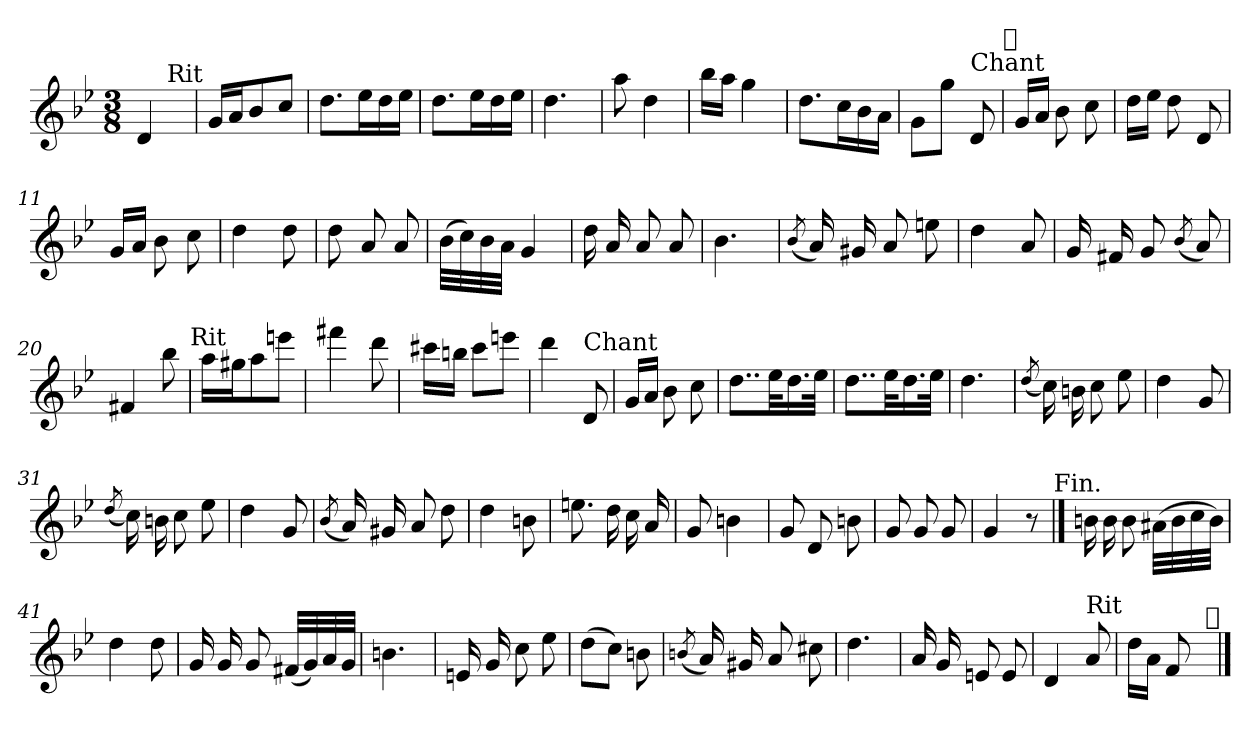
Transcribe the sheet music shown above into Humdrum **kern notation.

**kern
*part1
*staff1
*clefG2
*k[b-e-]
*B-:
*M3/8
=
!LO:TX:a:t=Allegretto
*^
4d/	8ryy
!	!LO:TX:a:t=Rit
.	8ryy
*v	*v
=1
16g/LL
16a/J
8b-/
8cc/J
=2
8.dd\L
16ee-\L
16dd\
16ee-\JJ
=3
8.dd\L
16ee-\L
16dd\
16ee-\JJ
=4
4.dd\
=5
8aa\
4dd\
=6
16bb-\LL
16aa\JJ
4gg\
=7
8.dd\L
16cc\L
16b-\
16a\JJ
=8
8g\L
8gg\J
!LO:TX:a:t=Chant
8d/
!LO:TX:a:t=𝄋
=9
16g/LL
16a/JJ
8b-\
8cc\
!!LO:LB:g=z
=10
16dd\LL
16ee-\JJ
8dd\
8d/
=11
16g/LL
16a/JJ
8b-\
8cc\
=12
4dd\
8dd\
=13
8dd\
8a/
8a/
=14
(>32b-\LLL
32cc\)
32b-\
32a\JJJ
4g/
=15
16dd\
16a/
8a/
8a/
=16
4.b-\
=17
(<8qb-/
16a/)
16g#X/
8a/
8een\
=18
4dd\
8a/
!!LO:LB:g=z
=19
16g/
16f#X/
8g/
(<8qb-/
8a/)
=20
4f#X/
8bb-\
!LO:TX:a:t=Rit
=21
16aa\LL
16gg#X\J
8aa\
8eeen\J
=22
4fff#X\
8ddd\
=23
16ccc#X\LL
16bbn\JJ
8ccc#\L
8eeen\J
=24
4ddd\
!LO:TX:a:t=Chant
8d/
=25
16g/LL
16a/JJ
8b-\
8cc\
=26
8..dd\L
32ee-\kL
16.dd\
32ee-\JJk
!!LO:LB:g=z
=27
8..dd\L
32ee-\kL
16.dd\
32ee-\JJk
=28
4.dd\
=29
(<8qdd/
16cc\)
16bn\
8cc\
8ee-\
=30
4dd\
8g/
!!LO:LB:g=z
=31
(<8qdd/
16cc\)
16bn\
8cc\
8ee-\
!!LO:LB:g=z
=32
4dd\
8g/
=33
(<8qb-/
16a/)
16g#X/
8a/
8dd\
=34
4dd\
8bn\
=35
8.een\
16dd\
16cc\
16a/
=36
8g/
4bn\
=37
8g/
8d/
8bn\
=38
8g/
8g/
8g/
=39
4g/
8r
!LO:TX:a:t=Fin.
==40
16bn\
16b\
8b\
(>32a#X\LLL
32b\
32cc\
32b\JJJ)
!!LO:LB:g=z
=41
4dd\
8dd\
=42
16g/
16g/
8g/
(<32f#X/LLL
32g/)
32a/
32g/JJJ
=43
4.bn\
=44
16en/
16g/
8cc\
8ee-\
=45
(>8dd\L
8cc\J)
8bn\
=46
(<8qbn/
16a/)
16g#X/
8a/
8cc#X\
=47
4.dd\
=48
16a/
16g/
8en/
8e/
!!LO:LB:g=z
=49
4d/
!LO:TX:a:t=Rit
8a/
=50
16dd\LL
16a\JJ
8f/
8ryy
!LO:TX:a:t=𝄋
==
*-
